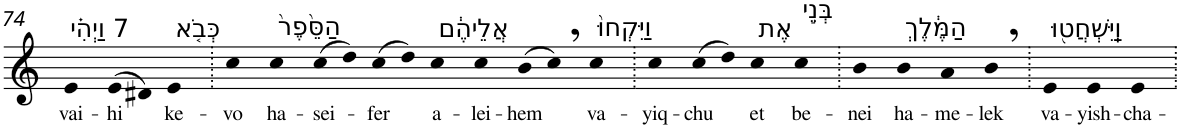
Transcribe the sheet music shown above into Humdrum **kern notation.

**kern	**text
*part1	*part1
*staff1	*staff1
*I"Piano	*
*I'Pno	*
!!LO:PB:g=z
*clefG2	*
*k[]	*
=74	=74
!LO:TX:a:t=7 וַיְהִ֗י	!
!	!LO:LY:b
4e	vai-
!	!LO:LY:b
(>8e	-hi
8d#X)	.
!LO:TX:a:t=כְּבֹ֤א	!
!	!LO:LY:b
4e	ke-
=75.	=75.
!	!LO:LY:b
4cc	-vo
!LO:TX:a:t=הַסֵּ֙פֶר֙	!
!	!LO:LY:b
4cc	ha-
!	!LO:LY:b
(>8cc	-sei-
8dd)	.
!	!LO:LY:b
(>8cc	-fer
8dd)	.
!LO:TX:a:t=אֲלֵיהֶ֔ם	!
!	!LO:LY:b
4cc	a-
!	!LO:LY:b
4cc	-lei-
!	!LO:LY:b
(>8b	-hem
8cc,)	.
!LO:TX:a:t=וַיִּקְחוּ֙	!
!	!LO:LY:b
4cc	va-
=76.	=76.
!	!LO:LY:b
4cc	-yiq-
!	!LO:LY:b
(>8cc	-chu
8dd)	.
!LO:TX:a:t=אֶת	!
!	!LO:LY:b
4cc	et
!LO:TX:a:t=בְּנֵ֣י	!
!	!LO:LY:b
4cc	be-
=77.	=77.
!	!LO:LY:b
4b	-nei
!LO:TX:a:t=הַמֶּ֔לֶךְ	!
!	!LO:LY:b
4b	ha-
!	!LO:LY:b
4a	-me-
!	!LO:LY:b
4b,	-lek
=78.	=78.
!LO:TX:a:t=וַֽיִּשְׁחֲט֖וּ	!
!	!LO:LY:b
4e	va-
!	!LO:LY:b
4e	-yish-
!	!LO:LY:b
4e	-cha-
=.	=.
*-	*-
